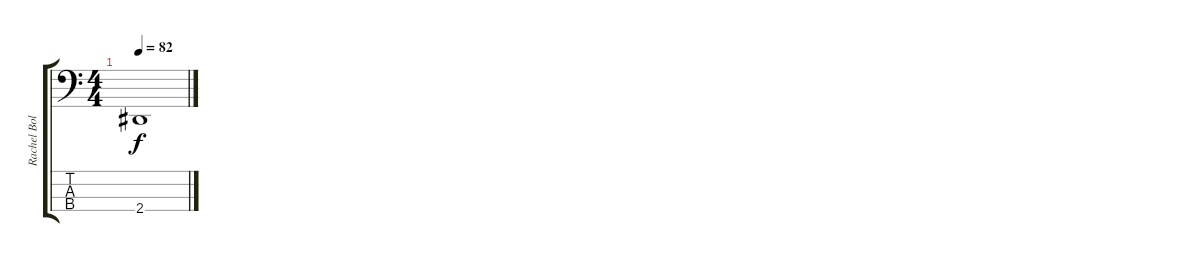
\track ("Rachel Bolan" "Rachel Bol") {instrument electricbasspick}
\staff {score tabs}
\tuning (Gb2 Db2 Ab1 Db1) {hide}
\ts (4 4)
\tempo 82
\clef f4
\ks c
2.4.1{dy f}
